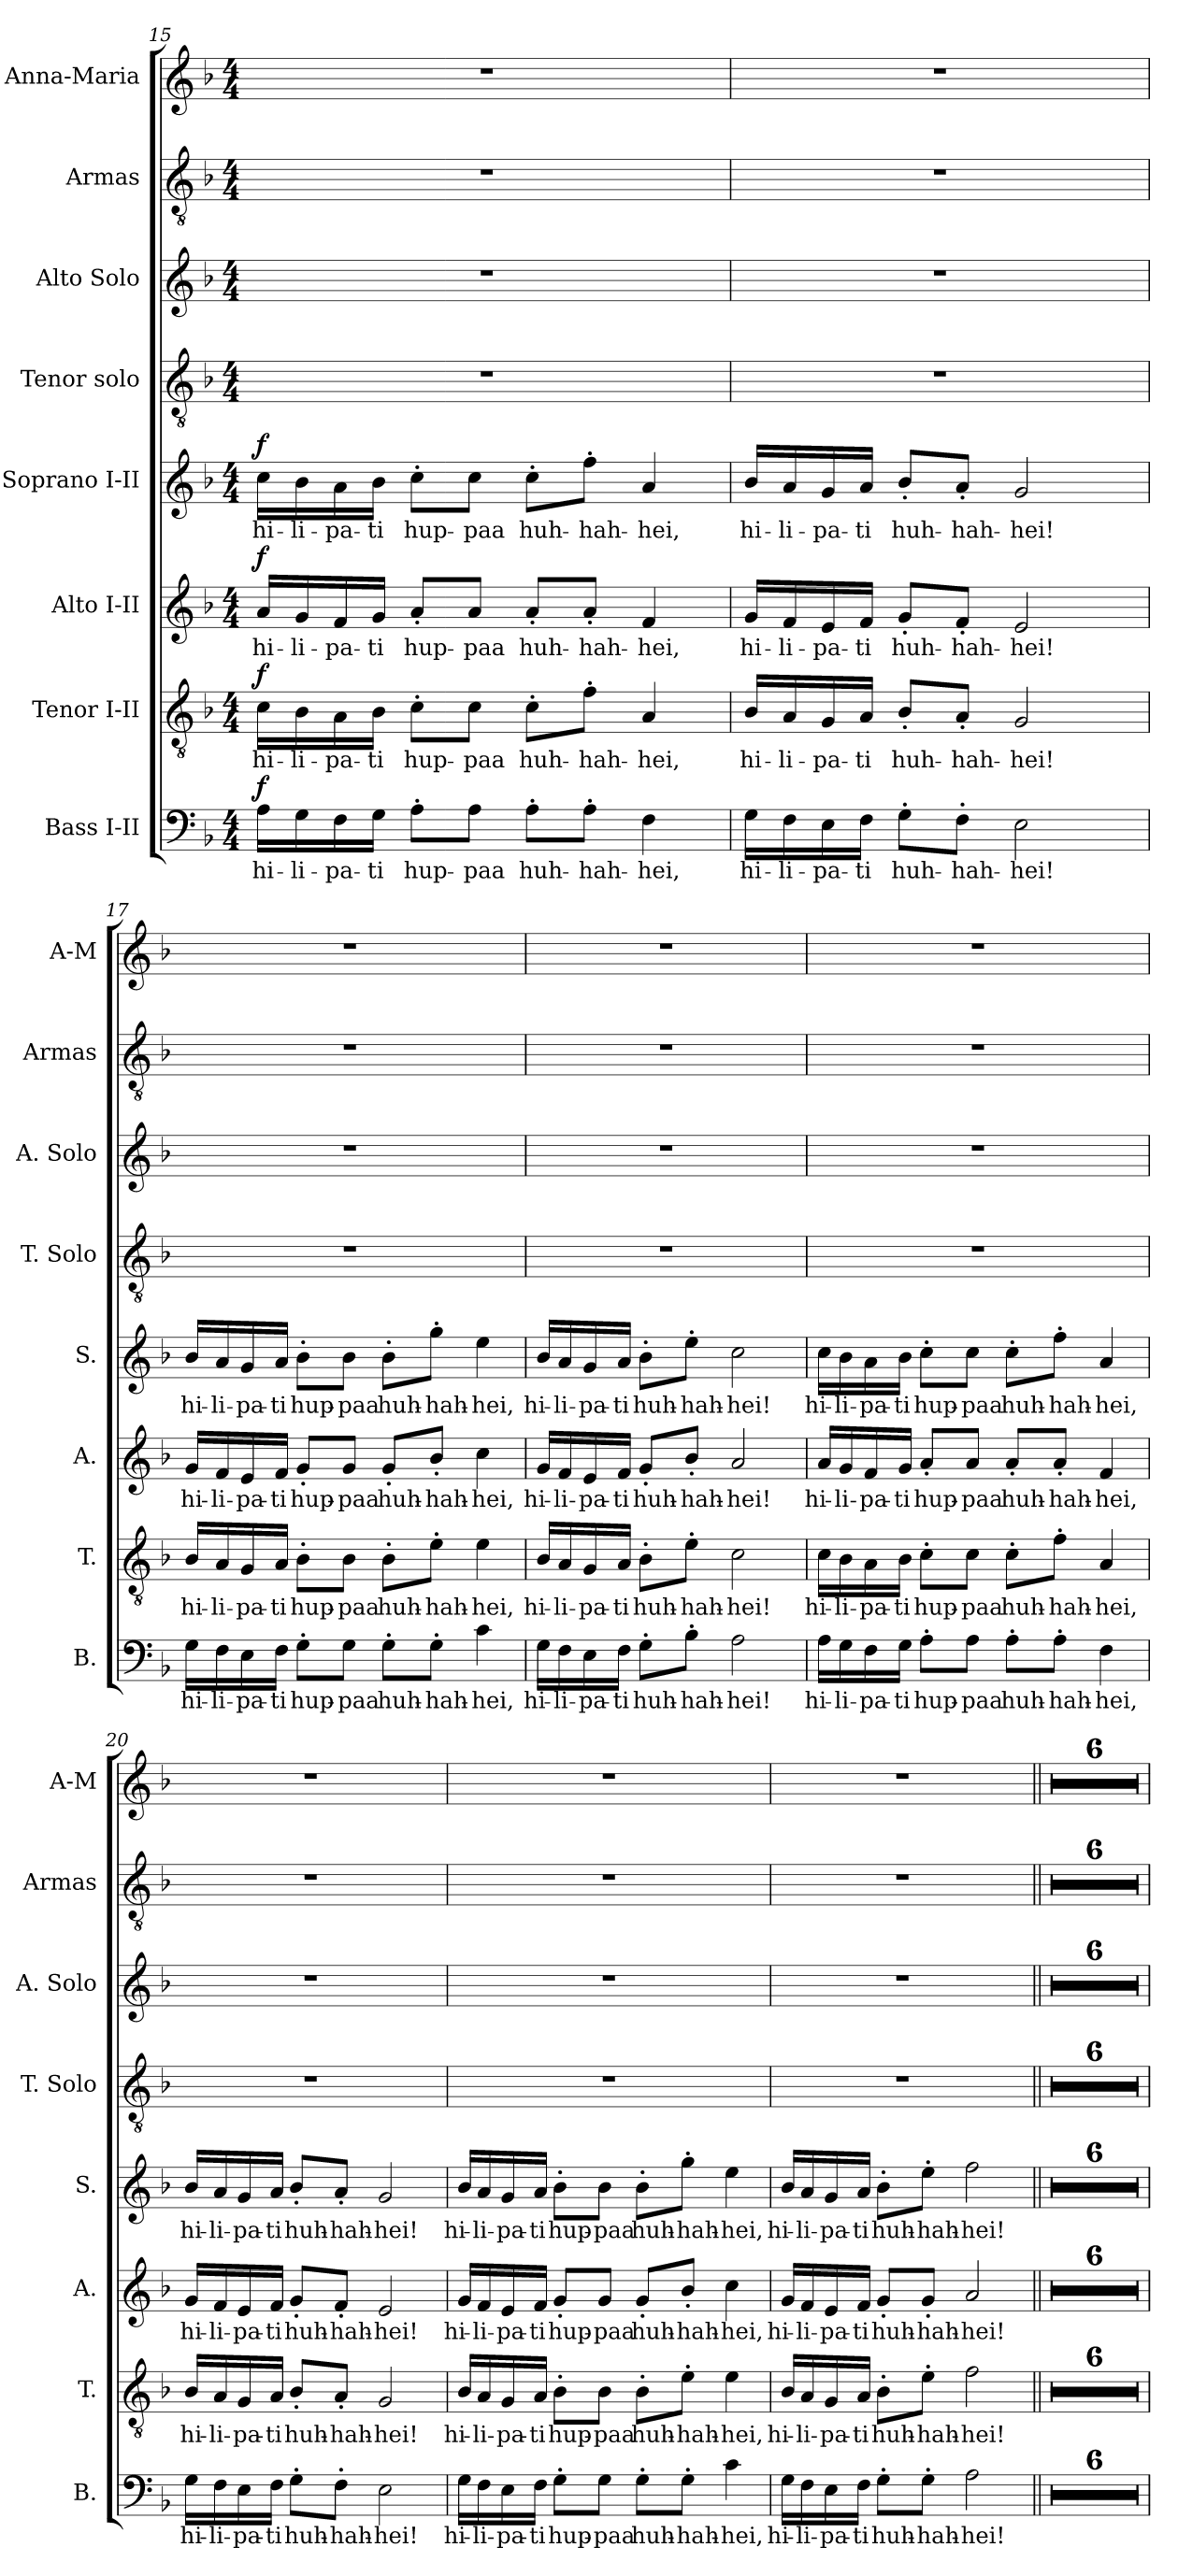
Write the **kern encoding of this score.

**kern	**text	**dynam	**kern	**text	**dynam	**kern	**text	**dynam	**kern	**text	**dynam	**kern	**kern	**kern	**kern
*part8	*part8	*part8	*part7	*part7	*part7	*part6	*part6	*part6	*part5	*part5	*part5	*part4	*part3	*part2	*part1
*staff8	*staff8	*staff8	*staff7	*staff7	*staff7	*staff6	*staff6	*staff6	*staff5	*staff5	*staff5	*staff4	*staff3	*staff2	*staff1
*I"Bass I-II	*	*	*I"Tenor I-II	*	*	*I"Alto I-II	*	*	*I"Soprano I-II	*	*	*I"Tenor solo	*I"Alto Solo	*I"Armas	*I"Anna-Maria
*I'B.	*	*	*I'T.	*	*	*I'A.	*	*	*I'S.	*	*	*I'T. Solo	*I'A. Solo	*I'Armas	*I'A-M
!!LO:PB:g=z
*clefF4	*	*	*clefGv2	*	*	*clefG2	*	*	*clefG2	*	*	*clefGv2	*clefG2	*clefGv2	*clefG2
*	*	*	*ITrd7c12	*	*	*	*	*	*	*	*	*ITrd7c12	*	*ITrd7c12	*
*k[b-]	*	*	*k[b-]	*	*	*k[b-]	*	*	*k[b-]	*	*	*k[b-]	*k[b-]	*k[b-]	*k[b-]
*F:	*	*	*F:	*	*	*F:	*	*	*F:	*	*	*F:	*F:	*F:	*F:
*M4/4	*	*	*M4/4	*	*	*M4/4	*	*	*M4/4	*	*	*M4/4	*M4/4	*M4/4	*M4/4
=15	=15	=15	=15	=15	=15	=15	=15	=15	=15	=15	=15	=15	=15	=15	=15
!	!LO:LY:b:color=#000000	!	!	!	!	!	!	!	!	!	!	!	!	!	!
!	!	!	!	!LO:LY:b:color=#000000	!	!	!	!	!	!	!	!	!	!	!
!	!	!	!	!	!	!	!LO:LY:b:color=#000000	!	!	!	!	!	!	!	!
!	!	!	!	!	!	!	!	!	!	!LO:LY:b:color=#000000	!	!	!	!	!
16Ai\LL	hi-	f	16Ci\LL	hi-	f	16ai/LL	hi-	f	16cci\LL	hi-	f	1r	1r	1r	1r
!	!LO:LY:b:color=#000000	!	!	!	!	!	!	!	!	!	!	!	!	!	!
!	!	!	!	!LO:LY:b:color=#000000	!	!	!	!	!	!	!	!	!	!	!
!	!	!	!	!	!	!	!LO:LY:b:color=#000000	!	!	!	!	!	!	!	!
!	!	!	!	!	!	!	!	!	!	!LO:LY:b:color=#000000	!	!	!	!	!
16Gi\	-li-	.	16BB-i\	-li-	.	16gi/	-li-	.	16b-i\	-li-	.	.	.	.	.
!	!LO:LY:b:color=#000000	!	!	!	!	!	!	!	!	!	!	!	!	!	!
!	!	!	!	!LO:LY:b:color=#000000	!	!	!	!	!	!	!	!	!	!	!
!	!	!	!	!	!	!	!LO:LY:b:color=#000000	!	!	!	!	!	!	!	!
!	!	!	!	!	!	!	!	!	!	!LO:LY:b:color=#000000	!	!	!	!	!
16Fi\	-pa-	.	16AAi\	-pa-	.	16fi/	-pa-	.	16ai\	-pa-	.	.	.	.	.
!	!LO:LY:b:color=#000000	!	!	!	!	!	!	!	!	!	!	!	!	!	!
!	!	!	!	!LO:LY:b:color=#000000	!	!	!	!	!	!	!	!	!	!	!
!	!	!	!	!	!	!	!LO:LY:b:color=#000000	!	!	!	!	!	!	!	!
!	!	!	!	!	!	!	!	!	!	!LO:LY:b:color=#000000	!	!	!	!	!
16Gi\JJ	-ti	.	16BB-i\JJ	-ti	.	16gi/JJ	-ti	.	16b-i\JJ	-ti	.	.	.	.	.
!	!LO:LY:b:color=#000000	!	!	!	!	!	!	!	!	!	!	!	!	!	!
!	!	!	!	!LO:LY:b:color=#000000	!	!	!	!	!	!	!	!	!	!	!
!	!	!	!	!	!	!	!LO:LY:b:color=#000000	!	!	!	!	!	!	!	!
!	!	!	!	!	!	!	!	!	!	!LO:LY:b:color=#000000	!	!	!	!	!
8A'i\L	hup-	.	8C'i\L	hup-	.	8a'i/L	hup-	.	8cc'i\L	hup-	.	.	.	.	.
!	!LO:LY:b:color=#000000	!	!	!	!	!	!	!	!	!	!	!	!	!	!
!	!	!	!	!LO:LY:b:color=#000000	!	!	!	!	!	!	!	!	!	!	!
!	!	!	!	!	!	!	!LO:LY:b:color=#000000	!	!	!	!	!	!	!	!
!	!	!	!	!	!	!	!	!	!	!LO:LY:b:color=#000000	!	!	!	!	!
8Ai\J	-paa	.	8Ci\J	-paa	.	8ai/J	-paa	.	8cci\J	-paa	.	.	.	.	.
!	!LO:LY:b:color=#000000	!	!	!	!	!	!	!	!	!	!	!	!	!	!
!	!	!	!	!LO:LY:b:color=#000000	!	!	!	!	!	!	!	!	!	!	!
!	!	!	!	!	!	!	!LO:LY:b:color=#000000	!	!	!	!	!	!	!	!
!	!	!	!	!	!	!	!	!	!	!LO:LY:b:color=#000000	!	!	!	!	!
8A'i\L	huh-	.	8C'i\L	huh-	.	8a'i/L	huh-	.	8cc'i\L	huh-	.	.	.	.	.
!	!LO:LY:b:color=#000000	!	!	!	!	!	!	!	!	!	!	!	!	!	!
!	!	!	!	!LO:LY:b:color=#000000	!	!	!	!	!	!	!	!	!	!	!
!	!	!	!	!	!	!	!LO:LY:b:color=#000000	!	!	!	!	!	!	!	!
!	!	!	!	!	!	!	!	!	!	!LO:LY:b:color=#000000	!	!	!	!	!
8A'i\J	-hah-	.	8F'i\J	-hah-	.	8a'i/J	-hah-	.	8ff'i\J	-hah-	.	.	.	.	.
!	!LO:LY:b:color=#000000	!	!	!	!	!	!	!	!	!	!	!	!	!	!
!	!	!	!	!LO:LY:b:color=#000000	!	!	!	!	!	!	!	!	!	!	!
!	!	!	!	!	!	!	!LO:LY:b:color=#000000	!	!	!	!	!	!	!	!
!	!	!	!	!	!	!	!	!	!	!LO:LY:b:color=#000000	!	!	!	!	!
4Fi\	-hei,	.	4AAi/	-hei,	.	4fi/	-hei,	.	4ai/	-hei,	.	.	.	.	.
=16	=16	=16	=16	=16	=16	=16	=16	=16	=16	=16	=16	=16	=16	=16	=16
!	!LO:LY:b:color=#000000	!	!	!	!	!	!	!	!	!	!	!	!	!	!
!	!	!	!	!LO:LY:b:color=#000000	!	!	!	!	!	!	!	!	!	!	!
!	!	!	!	!	!	!	!LO:LY:b:color=#000000	!	!	!	!	!	!	!	!
!	!	!	!	!	!	!	!	!	!	!LO:LY:b:color=#000000	!	!	!	!	!
16Gi\LL	hi-	.	16BB-i/LL	hi-	.	16gi/LL	hi-	.	16b-i/LL	hi-	.	1r	1r	1r	1r
!	!LO:LY:b:color=#000000	!	!	!	!	!	!	!	!	!	!	!	!	!	!
!	!	!	!	!LO:LY:b:color=#000000	!	!	!	!	!	!	!	!	!	!	!
!	!	!	!	!	!	!	!LO:LY:b:color=#000000	!	!	!	!	!	!	!	!
!	!	!	!	!	!	!	!	!	!	!LO:LY:b:color=#000000	!	!	!	!	!
16Fi\	-li-	.	16AAi/	-li-	.	16fi/	-li-	.	16ai/	-li-	.	.	.	.	.
!	!LO:LY:b:color=#000000	!	!	!	!	!	!	!	!	!	!	!	!	!	!
!	!	!	!	!LO:LY:b:color=#000000	!	!	!	!	!	!	!	!	!	!	!
!	!	!	!	!	!	!	!LO:LY:b:color=#000000	!	!	!	!	!	!	!	!
!	!	!	!	!	!	!	!	!	!	!LO:LY:b:color=#000000	!	!	!	!	!
16Ei\	-pa-	.	16GGi/	-pa-	.	16ei/	-pa-	.	16gi/	-pa-	.	.	.	.	.
!	!LO:LY:b:color=#000000	!	!	!	!	!	!	!	!	!	!	!	!	!	!
!	!	!	!	!LO:LY:b:color=#000000	!	!	!	!	!	!	!	!	!	!	!
!	!	!	!	!	!	!	!LO:LY:b:color=#000000	!	!	!	!	!	!	!	!
!	!	!	!	!	!	!	!	!	!	!LO:LY:b:color=#000000	!	!	!	!	!
16Fi\JJ	-ti	.	16AAi/JJ	-ti	.	16fi/JJ	-ti	.	16ai/JJ	-ti	.	.	.	.	.
!	!LO:LY:b:color=#000000	!	!	!	!	!	!	!	!	!	!	!	!	!	!
!	!	!	!	!LO:LY:b:color=#000000	!	!	!	!	!	!	!	!	!	!	!
!	!	!	!	!	!	!	!LO:LY:b:color=#000000	!	!	!	!	!	!	!	!
!	!	!	!	!	!	!	!	!	!	!LO:LY:b:color=#000000	!	!	!	!	!
8G'i\L	huh-	.	8BB-'i/L	huh-	.	8g'i/L	huh-	.	8b-'i/L	huh-	.	.	.	.	.
!	!LO:LY:b:color=#000000	!	!	!	!	!	!	!	!	!	!	!	!	!	!
!	!	!	!	!LO:LY:b:color=#000000	!	!	!	!	!	!	!	!	!	!	!
!	!	!	!	!	!	!	!LO:LY:b:color=#000000	!	!	!	!	!	!	!	!
!	!	!	!	!	!	!	!	!	!	!LO:LY:b:color=#000000	!	!	!	!	!
8F'i\J	-hah-	.	8AA'i/J	-hah-	.	8f'i/J	-hah-	.	8a'i/J	-hah-	.	.	.	.	.
!	!LO:LY:b:color=#000000	!	!	!	!	!	!	!	!	!	!	!	!	!	!
!	!	!	!	!LO:LY:b:color=#000000	!	!	!	!	!	!	!	!	!	!	!
!	!	!	!	!	!	!	!LO:LY:b:color=#000000	!	!	!	!	!	!	!	!
!	!	!	!	!	!	!	!	!	!	!LO:LY:b:color=#000000	!	!	!	!	!
2Ei\	-hei!	.	2GGi/	-hei!	.	2ei/	-hei!	.	2gi/	-hei!	.	.	.	.	.
=17	=17	=17	=17	=17	=17	=17	=17	=17	=17	=17	=17	=17	=17	=17	=17
!	!LO:LY:b:color=#000000	!	!	!	!	!	!	!	!	!	!	!	!	!	!
!	!	!	!	!LO:LY:b:color=#000000	!	!	!	!	!	!	!	!	!	!	!
!	!	!	!	!	!	!	!LO:LY:b:color=#000000	!	!	!	!	!	!	!	!
!	!	!	!	!	!	!	!	!	!	!LO:LY:b:color=#000000	!	!	!	!	!
16Gi\LL	hi-	.	16BB-i/LL	hi-	.	16gi/LL	hi-	.	16b-i/LL	hi-	.	1r	1r	1r	1r
!	!LO:LY:b:color=#000000	!	!	!	!	!	!	!	!	!	!	!	!	!	!
!	!	!	!	!LO:LY:b:color=#000000	!	!	!	!	!	!	!	!	!	!	!
!	!	!	!	!	!	!	!LO:LY:b:color=#000000	!	!	!	!	!	!	!	!
!	!	!	!	!	!	!	!	!	!	!LO:LY:b:color=#000000	!	!	!	!	!
16Fi\	-li-	.	16AAi/	-li-	.	16fi/	-li-	.	16ai/	-li-	.	.	.	.	.
!	!LO:LY:b:color=#000000	!	!	!	!	!	!	!	!	!	!	!	!	!	!
!	!	!	!	!LO:LY:b:color=#000000	!	!	!	!	!	!	!	!	!	!	!
!	!	!	!	!	!	!	!LO:LY:b:color=#000000	!	!	!	!	!	!	!	!
!	!	!	!	!	!	!	!	!	!	!LO:LY:b:color=#000000	!	!	!	!	!
16Ei\	-pa-	.	16GGi/	-pa-	.	16ei/	-pa-	.	16gi/	-pa-	.	.	.	.	.
!	!LO:LY:b:color=#000000	!	!	!	!	!	!	!	!	!	!	!	!	!	!
!	!	!	!	!LO:LY:b:color=#000000	!	!	!	!	!	!	!	!	!	!	!
!	!	!	!	!	!	!	!LO:LY:b:color=#000000	!	!	!	!	!	!	!	!
!	!	!	!	!	!	!	!	!	!	!LO:LY:b:color=#000000	!	!	!	!	!
16Fi\JJ	-ti	.	16AAi/JJ	-ti	.	16fi/JJ	-ti	.	16ai/JJ	-ti	.	.	.	.	.
!	!LO:LY:b:color=#000000	!	!	!	!	!	!	!	!	!	!	!	!	!	!
!	!	!	!	!LO:LY:b:color=#000000	!	!	!	!	!	!	!	!	!	!	!
!	!	!	!	!	!	!	!LO:LY:b:color=#000000	!	!	!	!	!	!	!	!
!	!	!	!	!	!	!	!	!	!	!LO:LY:b:color=#000000	!	!	!	!	!
8G'i\L	hup-	.	8BB-'i\L	hup-	.	8g'i/L	hup-	.	8b-'i\L	hup-	.	.	.	.	.
!	!LO:LY:b:color=#000000	!	!	!	!	!	!	!	!	!	!	!	!	!	!
!	!	!	!	!LO:LY:b:color=#000000	!	!	!	!	!	!	!	!	!	!	!
!	!	!	!	!	!	!	!LO:LY:b:color=#000000	!	!	!	!	!	!	!	!
!	!	!	!	!	!	!	!	!	!	!LO:LY:b:color=#000000	!	!	!	!	!
8Gi\J	-paa	.	8BB-i\J	-paa	.	8gi/J	-paa	.	8b-i\J	-paa	.	.	.	.	.
!	!LO:LY:b:color=#000000	!	!	!	!	!	!	!	!	!	!	!	!	!	!
!	!	!	!	!LO:LY:b:color=#000000	!	!	!	!	!	!	!	!	!	!	!
!	!	!	!	!	!	!	!LO:LY:b:color=#000000	!	!	!	!	!	!	!	!
!	!	!	!	!	!	!	!	!	!	!LO:LY:b:color=#000000	!	!	!	!	!
8G'i\L	huh-	.	8BB-'i\L	huh-	.	8g'i/L	huh-	.	8b-'i\L	huh-	.	.	.	.	.
!	!LO:LY:b:color=#000000	!	!	!	!	!	!	!	!	!	!	!	!	!	!
!	!	!	!	!LO:LY:b:color=#000000	!	!	!	!	!	!	!	!	!	!	!
!	!	!	!	!	!	!	!LO:LY:b:color=#000000	!	!	!	!	!	!	!	!
!	!	!	!	!	!	!	!	!	!	!LO:LY:b:color=#000000	!	!	!	!	!
8G'i\J	-hah-	.	8E'i\J	-hah-	.	8b-'i/J	-hah-	.	8gg'i\J	-hah-	.	.	.	.	.
!	!LO:LY:b:color=#000000	!	!	!	!	!	!	!	!	!	!	!	!	!	!
!	!	!	!	!LO:LY:b:color=#000000	!	!	!	!	!	!	!	!	!	!	!
!	!	!	!	!	!	!	!LO:LY:b:color=#000000	!	!	!	!	!	!	!	!
!	!	!	!	!	!	!	!	!	!	!LO:LY:b:color=#000000	!	!	!	!	!
4ci\	-hei,	.	4Ei\	-hei,	.	4cci\	-hei,	.	4eei\	-hei,	.	.	.	.	.
!!LO:LB:g=z
=18	=18	=18	=18	=18	=18	=18	=18	=18	=18	=18	=18	=18	=18	=18	=18
!	!LO:LY:b:color=#000000	!	!	!	!	!	!	!	!	!	!	!	!	!	!
!	!	!	!	!LO:LY:b:color=#000000	!	!	!	!	!	!	!	!	!	!	!
!	!	!	!	!	!	!	!LO:LY:b:color=#000000	!	!	!	!	!	!	!	!
!	!	!	!	!	!	!	!	!	!	!LO:LY:b:color=#000000	!	!	!	!	!
16Gi\LL	hi-	.	16BB-i/LL	hi-	.	16gi/LL	hi-	.	16b-i/LL	hi-	.	1r	1r	1r	1r
!	!LO:LY:b:color=#000000	!	!	!	!	!	!	!	!	!	!	!	!	!	!
!	!	!	!	!LO:LY:b:color=#000000	!	!	!	!	!	!	!	!	!	!	!
!	!	!	!	!	!	!	!LO:LY:b:color=#000000	!	!	!	!	!	!	!	!
!	!	!	!	!	!	!	!	!	!	!LO:LY:b:color=#000000	!	!	!	!	!
16Fi\	-li-	.	16AAi/	-li-	.	16fi/	-li-	.	16ai/	-li-	.	.	.	.	.
!	!LO:LY:b:color=#000000	!	!	!	!	!	!	!	!	!	!	!	!	!	!
!	!	!	!	!LO:LY:b:color=#000000	!	!	!	!	!	!	!	!	!	!	!
!	!	!	!	!	!	!	!LO:LY:b:color=#000000	!	!	!	!	!	!	!	!
!	!	!	!	!	!	!	!	!	!	!LO:LY:b:color=#000000	!	!	!	!	!
16Ei\	-pa-	.	16GGi/	-pa-	.	16ei/	-pa-	.	16gi/	-pa-	.	.	.	.	.
!	!LO:LY:b:color=#000000	!	!	!	!	!	!	!	!	!	!	!	!	!	!
!	!	!	!	!LO:LY:b:color=#000000	!	!	!	!	!	!	!	!	!	!	!
!	!	!	!	!	!	!	!LO:LY:b:color=#000000	!	!	!	!	!	!	!	!
!	!	!	!	!	!	!	!	!	!	!LO:LY:b:color=#000000	!	!	!	!	!
16Fi\JJ	-ti	.	16AAi/JJ	-ti	.	16fi/JJ	-ti	.	16ai/JJ	-ti	.	.	.	.	.
!	!LO:LY:b:color=#000000	!	!	!	!	!	!	!	!	!	!	!	!	!	!
!	!	!	!	!LO:LY:b:color=#000000	!	!	!	!	!	!	!	!	!	!	!
!	!	!	!	!	!	!	!LO:LY:b:color=#000000	!	!	!	!	!	!	!	!
!	!	!	!	!	!	!	!	!	!	!LO:LY:b:color=#000000	!	!	!	!	!
8G'i\L	huh-	.	8BB-'i\L	huh-	.	8g'i/L	huh-	.	8b-'i\L	huh-	.	.	.	.	.
!	!LO:LY:b:color=#000000	!	!	!	!	!	!	!	!	!	!	!	!	!	!
!	!	!	!	!LO:LY:b:color=#000000	!	!	!	!	!	!	!	!	!	!	!
!	!	!	!	!	!	!	!LO:LY:b:color=#000000	!	!	!	!	!	!	!	!
!	!	!	!	!	!	!	!	!	!	!LO:LY:b:color=#000000	!	!	!	!	!
8B-'i\J	-hah-	.	8E'i\J	-hah-	.	8b-'i/J	-hah-	.	8ee'i\J	-hah-	.	.	.	.	.
!	!LO:LY:b:color=#000000	!	!	!	!	!	!	!	!	!	!	!	!	!	!
!	!	!	!	!LO:LY:b:color=#000000	!	!	!	!	!	!	!	!	!	!	!
!	!	!	!	!	!	!	!LO:LY:b:color=#000000	!	!	!	!	!	!	!	!
!	!	!	!	!	!	!	!	!	!	!LO:LY:b:color=#000000	!	!	!	!	!
2Ai\	-hei!	.	2Ci\	-hei!	.	2ai/	-hei!	.	2cci\	-hei!	.	.	.	.	.
=19	=19	=19	=19	=19	=19	=19	=19	=19	=19	=19	=19	=19	=19	=19	=19
!	!LO:LY:b:color=#000000	!	!	!	!	!	!	!	!	!	!	!	!	!	!
!	!	!	!	!LO:LY:b:color=#000000	!	!	!	!	!	!	!	!	!	!	!
!	!	!	!	!	!	!	!LO:LY:b:color=#000000	!	!	!	!	!	!	!	!
!	!	!	!	!	!	!	!	!	!	!LO:LY:b:color=#000000	!	!	!	!	!
16Ai\LL	hi-	.	16Ci\LL	hi-	.	16ai/LL	hi-	.	16cci\LL	hi-	.	1r	1r	1r	1r
!	!LO:LY:b:color=#000000	!	!	!	!	!	!	!	!	!	!	!	!	!	!
!	!	!	!	!LO:LY:b:color=#000000	!	!	!	!	!	!	!	!	!	!	!
!	!	!	!	!	!	!	!LO:LY:b:color=#000000	!	!	!	!	!	!	!	!
!	!	!	!	!	!	!	!	!	!	!LO:LY:b:color=#000000	!	!	!	!	!
16Gi\	-li-	.	16BB-i\	-li-	.	16gi/	-li-	.	16b-i\	-li-	.	.	.	.	.
!	!LO:LY:b:color=#000000	!	!	!	!	!	!	!	!	!	!	!	!	!	!
!	!	!	!	!LO:LY:b:color=#000000	!	!	!	!	!	!	!	!	!	!	!
!	!	!	!	!	!	!	!LO:LY:b:color=#000000	!	!	!	!	!	!	!	!
!	!	!	!	!	!	!	!	!	!	!LO:LY:b:color=#000000	!	!	!	!	!
16Fi\	-pa-	.	16AAi\	-pa-	.	16fi/	-pa-	.	16ai\	-pa-	.	.	.	.	.
!	!LO:LY:b:color=#000000	!	!	!	!	!	!	!	!	!	!	!	!	!	!
!	!	!	!	!LO:LY:b:color=#000000	!	!	!	!	!	!	!	!	!	!	!
!	!	!	!	!	!	!	!LO:LY:b:color=#000000	!	!	!	!	!	!	!	!
!	!	!	!	!	!	!	!	!	!	!LO:LY:b:color=#000000	!	!	!	!	!
16Gi\JJ	-ti	.	16BB-i\JJ	-ti	.	16gi/JJ	-ti	.	16b-i\JJ	-ti	.	.	.	.	.
!	!LO:LY:b:color=#000000	!	!	!	!	!	!	!	!	!	!	!	!	!	!
!	!	!	!	!LO:LY:b:color=#000000	!	!	!	!	!	!	!	!	!	!	!
!	!	!	!	!	!	!	!LO:LY:b:color=#000000	!	!	!	!	!	!	!	!
!	!	!	!	!	!	!	!	!	!	!LO:LY:b:color=#000000	!	!	!	!	!
8A'i\L	hup-	.	8C'i\L	hup-	.	8a'i/L	hup-	.	8cc'i\L	hup-	.	.	.	.	.
!	!LO:LY:b:color=#000000	!	!	!	!	!	!	!	!	!	!	!	!	!	!
!	!	!	!	!LO:LY:b:color=#000000	!	!	!	!	!	!	!	!	!	!	!
!	!	!	!	!	!	!	!LO:LY:b:color=#000000	!	!	!	!	!	!	!	!
!	!	!	!	!	!	!	!	!	!	!LO:LY:b:color=#000000	!	!	!	!	!
8Ai\J	-paa	.	8Ci\J	-paa	.	8ai/J	-paa	.	8cci\J	-paa	.	.	.	.	.
!	!LO:LY:b:color=#000000	!	!	!	!	!	!	!	!	!	!	!	!	!	!
!	!	!	!	!LO:LY:b:color=#000000	!	!	!	!	!	!	!	!	!	!	!
!	!	!	!	!	!	!	!LO:LY:b:color=#000000	!	!	!	!	!	!	!	!
!	!	!	!	!	!	!	!	!	!	!LO:LY:b:color=#000000	!	!	!	!	!
8A'i\L	huh-	.	8C'i\L	huh-	.	8a'i/L	huh-	.	8cc'i\L	huh-	.	.	.	.	.
!	!LO:LY:b:color=#000000	!	!	!	!	!	!	!	!	!	!	!	!	!	!
!	!	!	!	!LO:LY:b:color=#000000	!	!	!	!	!	!	!	!	!	!	!
!	!	!	!	!	!	!	!LO:LY:b:color=#000000	!	!	!	!	!	!	!	!
!	!	!	!	!	!	!	!	!	!	!LO:LY:b:color=#000000	!	!	!	!	!
8A'i\J	-hah-	.	8F'i\J	-hah-	.	8a'i/J	-hah-	.	8ff'i\J	-hah-	.	.	.	.	.
!	!LO:LY:b:color=#000000	!	!	!	!	!	!	!	!	!	!	!	!	!	!
!	!	!	!	!LO:LY:b:color=#000000	!	!	!	!	!	!	!	!	!	!	!
!	!	!	!	!	!	!	!LO:LY:b:color=#000000	!	!	!	!	!	!	!	!
!	!	!	!	!	!	!	!	!	!	!LO:LY:b:color=#000000	!	!	!	!	!
4Fi\	-hei,	.	4AAi/	-hei,	.	4fi/	-hei,	.	4ai/	-hei,	.	.	.	.	.
=20	=20	=20	=20	=20	=20	=20	=20	=20	=20	=20	=20	=20	=20	=20	=20
!	!LO:LY:b:color=#000000	!	!	!	!	!	!	!	!	!	!	!	!	!	!
!	!	!	!	!LO:LY:b:color=#000000	!	!	!	!	!	!	!	!	!	!	!
!	!	!	!	!	!	!	!LO:LY:b:color=#000000	!	!	!	!	!	!	!	!
!	!	!	!	!	!	!	!	!	!	!LO:LY:b:color=#000000	!	!	!	!	!
16Gi\LL	hi-	.	16BB-i/LL	hi-	.	16gi/LL	hi-	.	16b-i/LL	hi-	.	1r	1r	1r	1r
!	!LO:LY:b:color=#000000	!	!	!	!	!	!	!	!	!	!	!	!	!	!
!	!	!	!	!LO:LY:b:color=#000000	!	!	!	!	!	!	!	!	!	!	!
!	!	!	!	!	!	!	!LO:LY:b:color=#000000	!	!	!	!	!	!	!	!
!	!	!	!	!	!	!	!	!	!	!LO:LY:b:color=#000000	!	!	!	!	!
16Fi\	-li-	.	16AAi/	-li-	.	16fi/	-li-	.	16ai/	-li-	.	.	.	.	.
!	!LO:LY:b:color=#000000	!	!	!	!	!	!	!	!	!	!	!	!	!	!
!	!	!	!	!LO:LY:b:color=#000000	!	!	!	!	!	!	!	!	!	!	!
!	!	!	!	!	!	!	!LO:LY:b:color=#000000	!	!	!	!	!	!	!	!
!	!	!	!	!	!	!	!	!	!	!LO:LY:b:color=#000000	!	!	!	!	!
16Ei\	-pa-	.	16GGi/	-pa-	.	16ei/	-pa-	.	16gi/	-pa-	.	.	.	.	.
!	!LO:LY:b:color=#000000	!	!	!	!	!	!	!	!	!	!	!	!	!	!
!	!	!	!	!LO:LY:b:color=#000000	!	!	!	!	!	!	!	!	!	!	!
!	!	!	!	!	!	!	!LO:LY:b:color=#000000	!	!	!	!	!	!	!	!
!	!	!	!	!	!	!	!	!	!	!LO:LY:b:color=#000000	!	!	!	!	!
16Fi\JJ	-ti	.	16AAi/JJ	-ti	.	16fi/JJ	-ti	.	16ai/JJ	-ti	.	.	.	.	.
!	!LO:LY:b:color=#000000	!	!	!	!	!	!	!	!	!	!	!	!	!	!
!	!	!	!	!LO:LY:b:color=#000000	!	!	!	!	!	!	!	!	!	!	!
!	!	!	!	!	!	!	!LO:LY:b:color=#000000	!	!	!	!	!	!	!	!
!	!	!	!	!	!	!	!	!	!	!LO:LY:b:color=#000000	!	!	!	!	!
8G'i\L	huh-	.	8BB-'i/L	huh-	.	8g'i/L	huh-	.	8b-'i/L	huh-	.	.	.	.	.
!	!LO:LY:b:color=#000000	!	!	!	!	!	!	!	!	!	!	!	!	!	!
!	!	!	!	!LO:LY:b:color=#000000	!	!	!	!	!	!	!	!	!	!	!
!	!	!	!	!	!	!	!LO:LY:b:color=#000000	!	!	!	!	!	!	!	!
!	!	!	!	!	!	!	!	!	!	!LO:LY:b:color=#000000	!	!	!	!	!
8F'i\J	-hah-	.	8AA'i/J	-hah-	.	8f'i/J	-hah-	.	8a'i/J	-hah-	.	.	.	.	.
!	!LO:LY:b:color=#000000	!	!	!	!	!	!	!	!	!	!	!	!	!	!
!	!	!	!	!LO:LY:b:color=#000000	!	!	!	!	!	!	!	!	!	!	!
!	!	!	!	!	!	!	!LO:LY:b:color=#000000	!	!	!	!	!	!	!	!
!	!	!	!	!	!	!	!	!	!	!LO:LY:b:color=#000000	!	!	!	!	!
2Ei\	-hei!	.	2GGi/	-hei!	.	2ei/	-hei!	.	2gi/	-hei!	.	.	.	.	.
!!LO:PB:g=z
=21	=21	=21	=21	=21	=21	=21	=21	=21	=21	=21	=21	=21	=21	=21	=21
!	!LO:LY:b:color=#000000	!	!	!	!	!	!	!	!	!	!	!	!	!	!
!	!	!	!	!LO:LY:b:color=#000000	!	!	!	!	!	!	!	!	!	!	!
!	!	!	!	!	!	!	!LO:LY:b:color=#000000	!	!	!	!	!	!	!	!
!	!	!	!	!	!	!	!	!	!	!LO:LY:b:color=#000000	!	!	!	!	!
16Gi\LL	hi-	.	16BB-i/LL	hi-	.	16gi/LL	hi-	.	16b-i/LL	hi-	.	1r	1r	1r	1r
!	!LO:LY:b:color=#000000	!	!	!	!	!	!	!	!	!	!	!	!	!	!
!	!	!	!	!LO:LY:b:color=#000000	!	!	!	!	!	!	!	!	!	!	!
!	!	!	!	!	!	!	!LO:LY:b:color=#000000	!	!	!	!	!	!	!	!
!	!	!	!	!	!	!	!	!	!	!LO:LY:b:color=#000000	!	!	!	!	!
16Fi\	-li-	.	16AAi/	-li-	.	16fi/	-li-	.	16ai/	-li-	.	.	.	.	.
!	!LO:LY:b:color=#000000	!	!	!	!	!	!	!	!	!	!	!	!	!	!
!	!	!	!	!LO:LY:b:color=#000000	!	!	!	!	!	!	!	!	!	!	!
!	!	!	!	!	!	!	!LO:LY:b:color=#000000	!	!	!	!	!	!	!	!
!	!	!	!	!	!	!	!	!	!	!LO:LY:b:color=#000000	!	!	!	!	!
16Ei\	-pa-	.	16GGi/	-pa-	.	16ei/	-pa-	.	16gi/	-pa-	.	.	.	.	.
!	!LO:LY:b:color=#000000	!	!	!	!	!	!	!	!	!	!	!	!	!	!
!	!	!	!	!LO:LY:b:color=#000000	!	!	!	!	!	!	!	!	!	!	!
!	!	!	!	!	!	!	!LO:LY:b:color=#000000	!	!	!	!	!	!	!	!
!	!	!	!	!	!	!	!	!	!	!LO:LY:b:color=#000000	!	!	!	!	!
16Fi\JJ	-ti	.	16AAi/JJ	-ti	.	16fi/JJ	-ti	.	16ai/JJ	-ti	.	.	.	.	.
!	!LO:LY:b:color=#000000	!	!	!	!	!	!	!	!	!	!	!	!	!	!
!	!	!	!	!LO:LY:b:color=#000000	!	!	!	!	!	!	!	!	!	!	!
!	!	!	!	!	!	!	!LO:LY:b:color=#000000	!	!	!	!	!	!	!	!
!	!	!	!	!	!	!	!	!	!	!LO:LY:b:color=#000000	!	!	!	!	!
8G'i\L	hup-	.	8BB-'i\L	hup-	.	8g'i/L	hup-	.	8b-'i\L	hup-	.	.	.	.	.
!	!LO:LY:b:color=#000000	!	!	!	!	!	!	!	!	!	!	!	!	!	!
!	!	!	!	!LO:LY:b:color=#000000	!	!	!	!	!	!	!	!	!	!	!
!	!	!	!	!	!	!	!LO:LY:b:color=#000000	!	!	!	!	!	!	!	!
!	!	!	!	!	!	!	!	!	!	!LO:LY:b:color=#000000	!	!	!	!	!
8Gi\J	-paa	.	8BB-i\J	-paa	.	8gi/J	-paa	.	8b-i\J	-paa	.	.	.	.	.
!	!LO:LY:b:color=#000000	!	!	!	!	!	!	!	!	!	!	!	!	!	!
!	!	!	!	!LO:LY:b:color=#000000	!	!	!	!	!	!	!	!	!	!	!
!	!	!	!	!	!	!	!LO:LY:b:color=#000000	!	!	!	!	!	!	!	!
!	!	!	!	!	!	!	!	!	!	!LO:LY:b:color=#000000	!	!	!	!	!
8G'i\L	huh-	.	8BB-'i\L	huh-	.	8g'i/L	huh-	.	8b-'i\L	huh-	.	.	.	.	.
!	!LO:LY:b:color=#000000	!	!	!	!	!	!	!	!	!	!	!	!	!	!
!	!	!	!	!LO:LY:b:color=#000000	!	!	!	!	!	!	!	!	!	!	!
!	!	!	!	!	!	!	!LO:LY:b:color=#000000	!	!	!	!	!	!	!	!
!	!	!	!	!	!	!	!	!	!	!LO:LY:b:color=#000000	!	!	!	!	!
8G'i\J	-hah-	.	8E'i\J	-hah-	.	8b-'i/J	-hah-	.	8gg'i\J	-hah-	.	.	.	.	.
!	!LO:LY:b:color=#000000	!	!	!	!	!	!	!	!	!	!	!	!	!	!
!	!	!	!	!LO:LY:b:color=#000000	!	!	!	!	!	!	!	!	!	!	!
!	!	!	!	!	!	!	!LO:LY:b:color=#000000	!	!	!	!	!	!	!	!
!	!	!	!	!	!	!	!	!	!	!LO:LY:b:color=#000000	!	!	!	!	!
4ci\	-hei,	.	4Ei\	-hei,	.	4cci\	-hei,	.	4eei\	-hei,	.	.	.	.	.
=22	=22	=22	=22	=22	=22	=22	=22	=22	=22	=22	=22	=22	=22	=22	=22
!	!LO:LY:b:color=#000000	!	!	!	!	!	!	!	!	!	!	!	!	!	!
!	!	!	!	!LO:LY:b:color=#000000	!	!	!	!	!	!	!	!	!	!	!
!	!	!	!	!	!	!	!LO:LY:b:color=#000000	!	!	!	!	!	!	!	!
!	!	!	!	!	!	!	!	!	!	!LO:LY:b:color=#000000	!	!	!	!	!
16Gi\LL	hi-	.	16BB-i/LL	hi-	.	16gi/LL	hi-	.	16b-i/LL	hi-	.	1r	1r	1r	1r
!	!LO:LY:b:color=#000000	!	!	!	!	!	!	!	!	!	!	!	!	!	!
!	!	!	!	!LO:LY:b:color=#000000	!	!	!	!	!	!	!	!	!	!	!
!	!	!	!	!	!	!	!LO:LY:b:color=#000000	!	!	!	!	!	!	!	!
!	!	!	!	!	!	!	!	!	!	!LO:LY:b:color=#000000	!	!	!	!	!
16Fi\	-li-	.	16AAi/	-li-	.	16fi/	-li-	.	16ai/	-li-	.	.	.	.	.
!	!LO:LY:b:color=#000000	!	!	!	!	!	!	!	!	!	!	!	!	!	!
!	!	!	!	!LO:LY:b:color=#000000	!	!	!	!	!	!	!	!	!	!	!
!	!	!	!	!	!	!	!LO:LY:b:color=#000000	!	!	!	!	!	!	!	!
!	!	!	!	!	!	!	!	!	!	!LO:LY:b:color=#000000	!	!	!	!	!
16Ei\	-pa-	.	16GGi/	-pa-	.	16ei/	-pa-	.	16gi/	-pa-	.	.	.	.	.
!	!LO:LY:b:color=#000000	!	!	!	!	!	!	!	!	!	!	!	!	!	!
!	!	!	!	!LO:LY:b:color=#000000	!	!	!	!	!	!	!	!	!	!	!
!	!	!	!	!	!	!	!LO:LY:b:color=#000000	!	!	!	!	!	!	!	!
!	!	!	!	!	!	!	!	!	!	!LO:LY:b:color=#000000	!	!	!	!	!
16Fi\JJ	-ti	.	16AAi/JJ	-ti	.	16fi/JJ	-ti	.	16ai/JJ	-ti	.	.	.	.	.
!	!LO:LY:b:color=#000000	!	!	!	!	!	!	!	!	!	!	!	!	!	!
!	!	!	!	!LO:LY:b:color=#000000	!	!	!	!	!	!	!	!	!	!	!
!	!	!	!	!	!	!	!LO:LY:b:color=#000000	!	!	!	!	!	!	!	!
!	!	!	!	!	!	!	!	!	!	!LO:LY:b:color=#000000	!	!	!	!	!
8G'i\L	huh-	.	8BB-'i\L	huh-	.	8g'i/L	huh-	.	8b-'i\L	huh-	.	.	.	.	.
!	!LO:LY:b:color=#000000	!	!	!	!	!	!	!	!	!	!	!	!	!	!
!	!	!	!	!LO:LY:b:color=#000000	!	!	!	!	!	!	!	!	!	!	!
!	!	!	!	!	!	!	!LO:LY:b:color=#000000	!	!	!	!	!	!	!	!
!	!	!	!	!	!	!	!	!	!	!LO:LY:b:color=#000000	!	!	!	!	!
8G'i\J	-hah-	.	8E'i\J	-hah-	.	8g'i/J	-hah-	.	8ee'i\J	-hah-	.	.	.	.	.
!	!LO:LY:b:color=#000000	!	!	!	!	!	!	!	!	!	!	!	!	!	!
!	!	!	!	!LO:LY:b:color=#000000	!	!	!	!	!	!	!	!	!	!	!
!	!	!	!	!	!	!	!LO:LY:b:color=#000000	!	!	!	!	!	!	!	!
!	!	!	!	!	!	!	!	!	!	!LO:LY:b:color=#000000	!	!	!	!	!
2Ai\	-hei!	.	2Fi\	-hei!	.	2ai/	-hei!	.	2ffi\	-hei!	.	.	.	.	.
!!LO:LB:g=z
=23||	=23||	=23||	=23||	=23||	=23||	=23||	=23||	=23||	=23||	=23||	=23||	=23||	=23||	=23||	=23||
1r	.	.	1r	.	.	1r	.	.	1r	.	.	1r	1r	1r	1r
=24	=24	=24	=24	=24	=24	=24	=24	=24	=24	=24	=24	=24	=24	=24	=24
1r	.	.	1r	.	.	1r	.	.	1r	.	.	1r	1r	1r	1r
=25	=25	=25	=25	=25	=25	=25	=25	=25	=25	=25	=25	=25	=25	=25	=25
1r	.	.	1r	.	.	1r	.	.	1r	.	.	1r	1r	1r	1r
=26	=26	=26	=26	=26	=26	=26	=26	=26	=26	=26	=26	=26	=26	=26	=26
1r	.	.	1r	.	.	1r	.	.	1r	.	.	1r	1r	1r	1r
=27	=27	=27	=27	=27	=27	=27	=27	=27	=27	=27	=27	=27	=27	=27	=27
1r	.	.	1r	.	.	1r	.	.	1r	.	.	1r	1r	1r	1r
=28	=28	=28	=28	=28	=28	=28	=28	=28	=28	=28	=28	=28	=28	=28	=28
1r	.	.	1r	.	.	1r	.	.	1r	.	.	1r	1r	1r	1r
=	=	=	=	=	=	=	=	=	=	=	=	=	=	=	=
*-	*-	*-	*-	*-	*-	*-	*-	*-	*-	*-	*-	*-	*-	*-	*-
